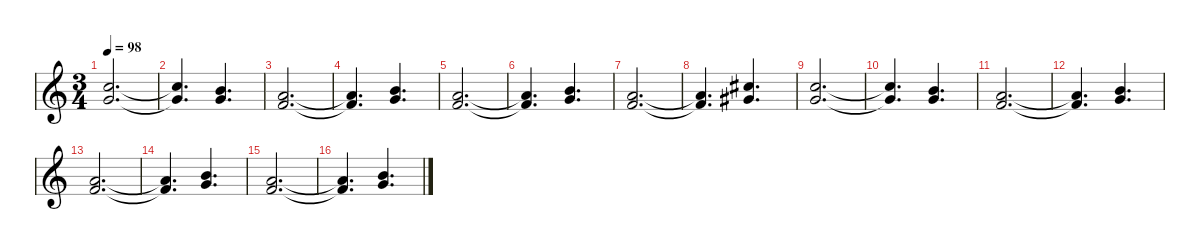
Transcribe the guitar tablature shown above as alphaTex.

\defaultSystemsLayout 4
\hideDynamics
\bracketExtendMode nobrackets
\singleTrackTrackNamePolicy hidden
\multiTrackTrackNamePolicy hidden
\firstSystemTrackNameMode fullname
\firstSystemTrackNameOrientation horizontal
\otherSystemsTrackNameOrientation horizontal
\track ("Vocals" "vln.") {instrument stringensemble1}
\staff {score}
\tuning (E4 C4 G3 C3 G2 C2)
\ts (3 4)
\tempo 98
\clef g2
\ks c
(12.2 12.3).2{d dy f beam Up} |
(12.2{t} 12.3{t}).4{d beam Up} (11.2 12.3).4{d beam Up} |
(9.2 10.3).2{d beam Up} |
(9.2{t} 10.3{t}).4{d beam Up} (11.2 12.3).4{d beam Up} |
(9.2 10.3).2{d beam Up} |
(9.2{t} 10.3{t}).4{d beam Up} (11.2 12.3).4{d beam Up} |
(9.2 10.3).2{d beam Up} |
(9.2{t} 10.3{t}).4{d beam Up} (13.2{acc #} 13.3{acc #}).4{d beam Up} |
(12.2 12.3).2{d beam Up} |
(12.2{t} 12.3{t}).4{d beam Up} (11.2 12.3).4{d beam Up} |
(9.2 10.3).2{d beam Up} |
(9.2{t} 10.3{t}).4{d beam Up} (11.2 12.3).4{d beam Up} |
(9.2 10.3).2{d beam Up} |
(9.2{t} 10.3{t}).4{d beam Up} (11.2 12.3).4{d beam Up} |
(9.2 10.3).2{d beam Up} |
(9.2{t} 10.3{t}).4{d beam Up} (11.2 12.3).4{d beam Up}
